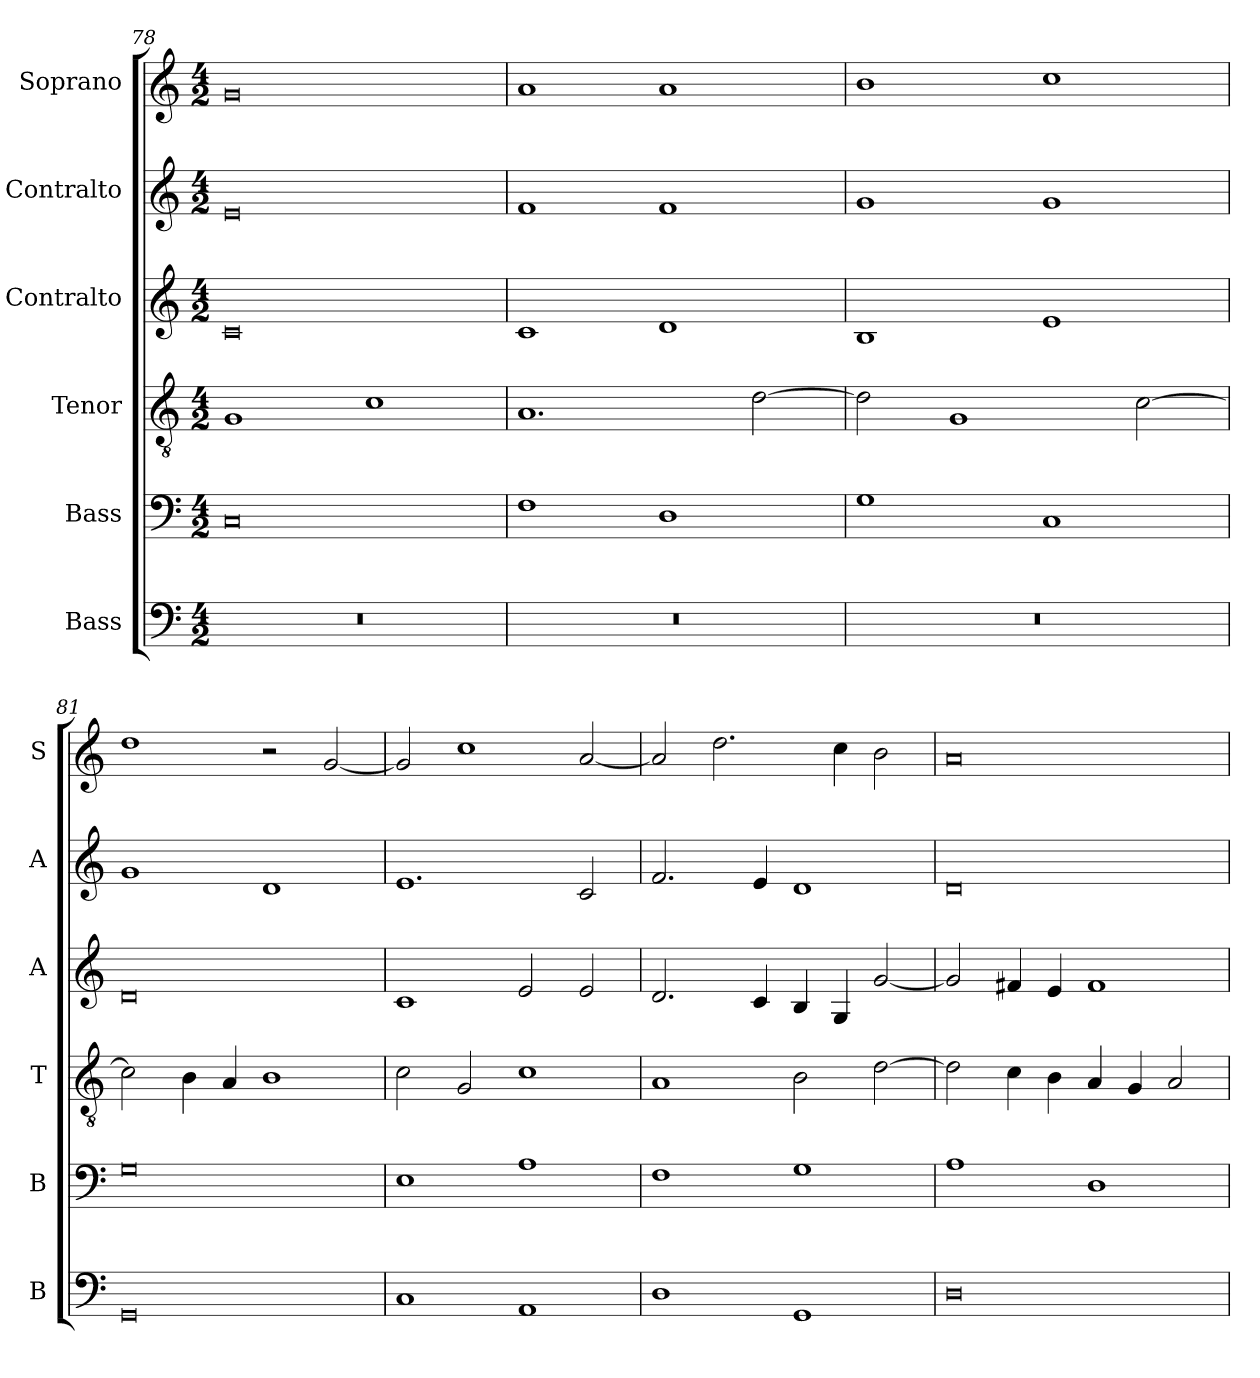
**kern	**kern	**kern	**kern	**kern	**kern
*part6	*part5	*part4	*part3	*part2	*part1
*staff6	*staff5	*staff4	*staff3	*staff2	*staff1
*I"Bass	*I"Bass	*I"Tenor	*I"Contralto	*I"Contralto	*I"Soprano
*I'B	*I'B	*I'T	*I'A	*I'A	*I'S
*clefF4	*clefF4	*clefGv2	*clefG2	*clefG2	*clefG2
*k[]	*k[]	*k[]	*k[]	*k[]	*k[]
*G:mix	*G:mix	*G:mix	*G:mix	*G:mix	*G:mix
*M4/2	*M4/2	*M4/2	*M4/2	*M4/2	*M4/2
=78	=78	=78	=78	=78	=78
0r	0C	1G	0c	0e	0g
.	.	1c	.	.	.
=79	=79	=79	=79	=79	=79
0r	1F	1.A	1c	1f	1a
.	1D	.	1d	1f	1a
.	.	[2d	.	.	.
=80	=80	=80	=80	=80	=80
0r	1G	2d]	1B	1g	1b
.	.	1G	.	.	.
.	1C	.	1e	1g	1cc
.	.	[2c	.	.	.
=81	=81	=81	=81	=81	=81
0GG	0G	2c]	0d	1g	1dd
.	.	4B	.	.	.
.	.	4A	.	.	.
.	.	1B	.	1d	2r
.	.	.	.	.	[2g
=82	=82	=82	=82	=82	=82
1C	1E	2c	1c	1.e	2g]
.	.	2G	.	.	1cc
1AA	1A	1c	2e	.	.
.	.	.	2e	2c	[2a
=83	=83	=83	=83	=83	=83
1D	1F	1A	2.d	2.f	2a]
.	.	.	.	.	2.dd
.	.	.	4c	4e	.
1GG	1G	2B	4B	1d	.
.	.	.	4G	.	4cc
.	.	[2d	[2g	.	2b
=84	=84	=84	=84	=84	=84
0D	1A	2d]	2g]	0d	0a
.	.	4c	4f#X	.	.
.	.	4B	4e	.	.
.	1D	4A	1f#	.	.
.	.	4G	.	.	.
.	.	2A	.	.	.
=	=	=	=	=	=
*-	*-	*-	*-	*-	*-
